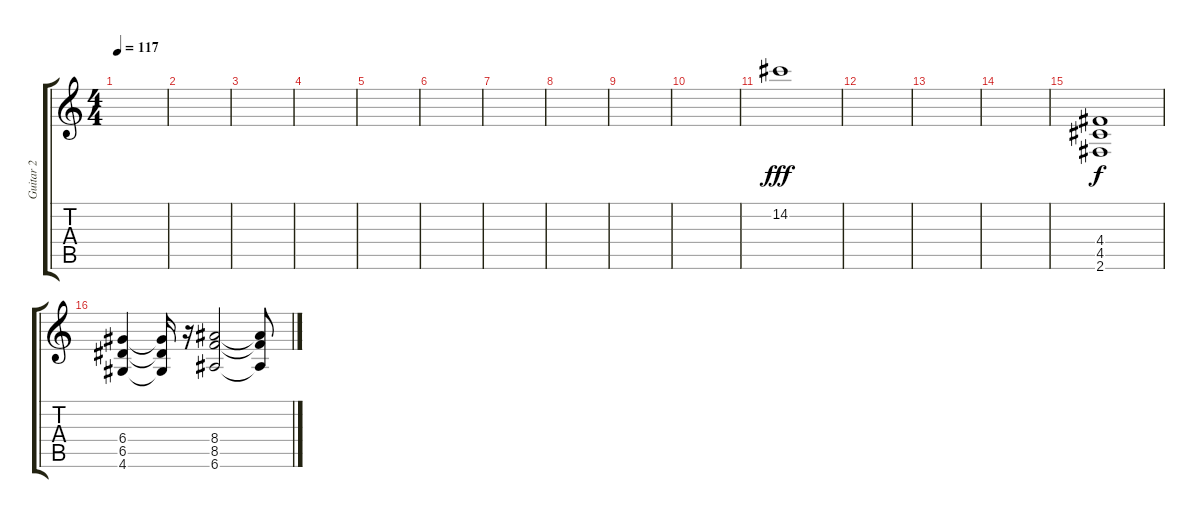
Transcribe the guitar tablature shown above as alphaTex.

\track ("Guitar 2" "Guitar 2") {instrument electricguitarclean}
\staff {score tabs}
\tuning (E4 B3 G3 D3 A2 E2) {hide}
\ts (4 4)
\tempo 117
\clef g2
\ks c
|
|
|
|
|
|
|
|
|
|
14.2.1{dy fff instrument electricguitarclean} |
|
|
|
(4.4 4.5 2.6).1{dy f instrument distortionguitar} |
(6.4 6.5 4.6).4 (6.4{t} 6.5{t} 4.6{t}).16 r.16 (8.4 8.5 6.6).2 (8.4{t} 8.5{t} 6.6{t}).8
